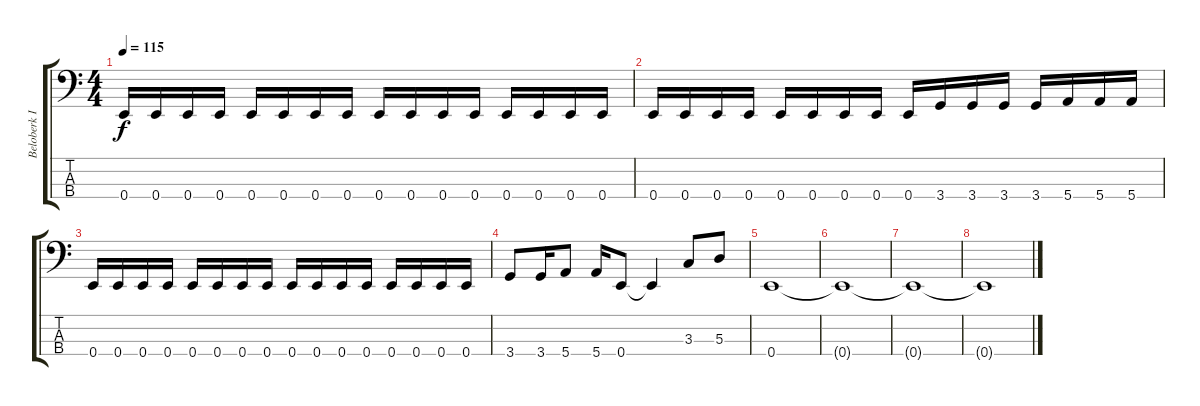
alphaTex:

\track ("Beloberk István /basszus/" "Beloberk I") {instrument electricbassfinger}
\staff {score tabs}
\tuning (G2 D2 A1 E1) {hide}
\ts (4 4)
\tempo 115
\clef f4
\ks c
0.4.16{dy f} 0.4.16 0.4.16 0.4.16 0.4.16 0.4.16 0.4.16 0.4.16 0.4.16 0.4.16 0.4.16 0.4.16 0.4.16 0.4.16 0.4.16 0.4.16 |
0.4.16 0.4.16 0.4.16 0.4.16 0.4.16 0.4.16 0.4.16 0.4.16 0.4.16 3.4.16 3.4.16 3.4.16 3.4.16 5.4.16 5.4.16 5.4.16 |
0.4.16 0.4.16 0.4.16 0.4.16 0.4.16 0.4.16 0.4.16 0.4.16 0.4.16 0.4.16 0.4.16 0.4.16 0.4.16 0.4.16 0.4.16 0.4.16 |
3.4.8 3.4.16 5.4.8 5.4.16 0.4.8 0.4{t}.4 3.3.8 5.3.8 |
0.4.1 |
0.4{t}.1 |
0.4{t}.1 |
0.4{t}.1
